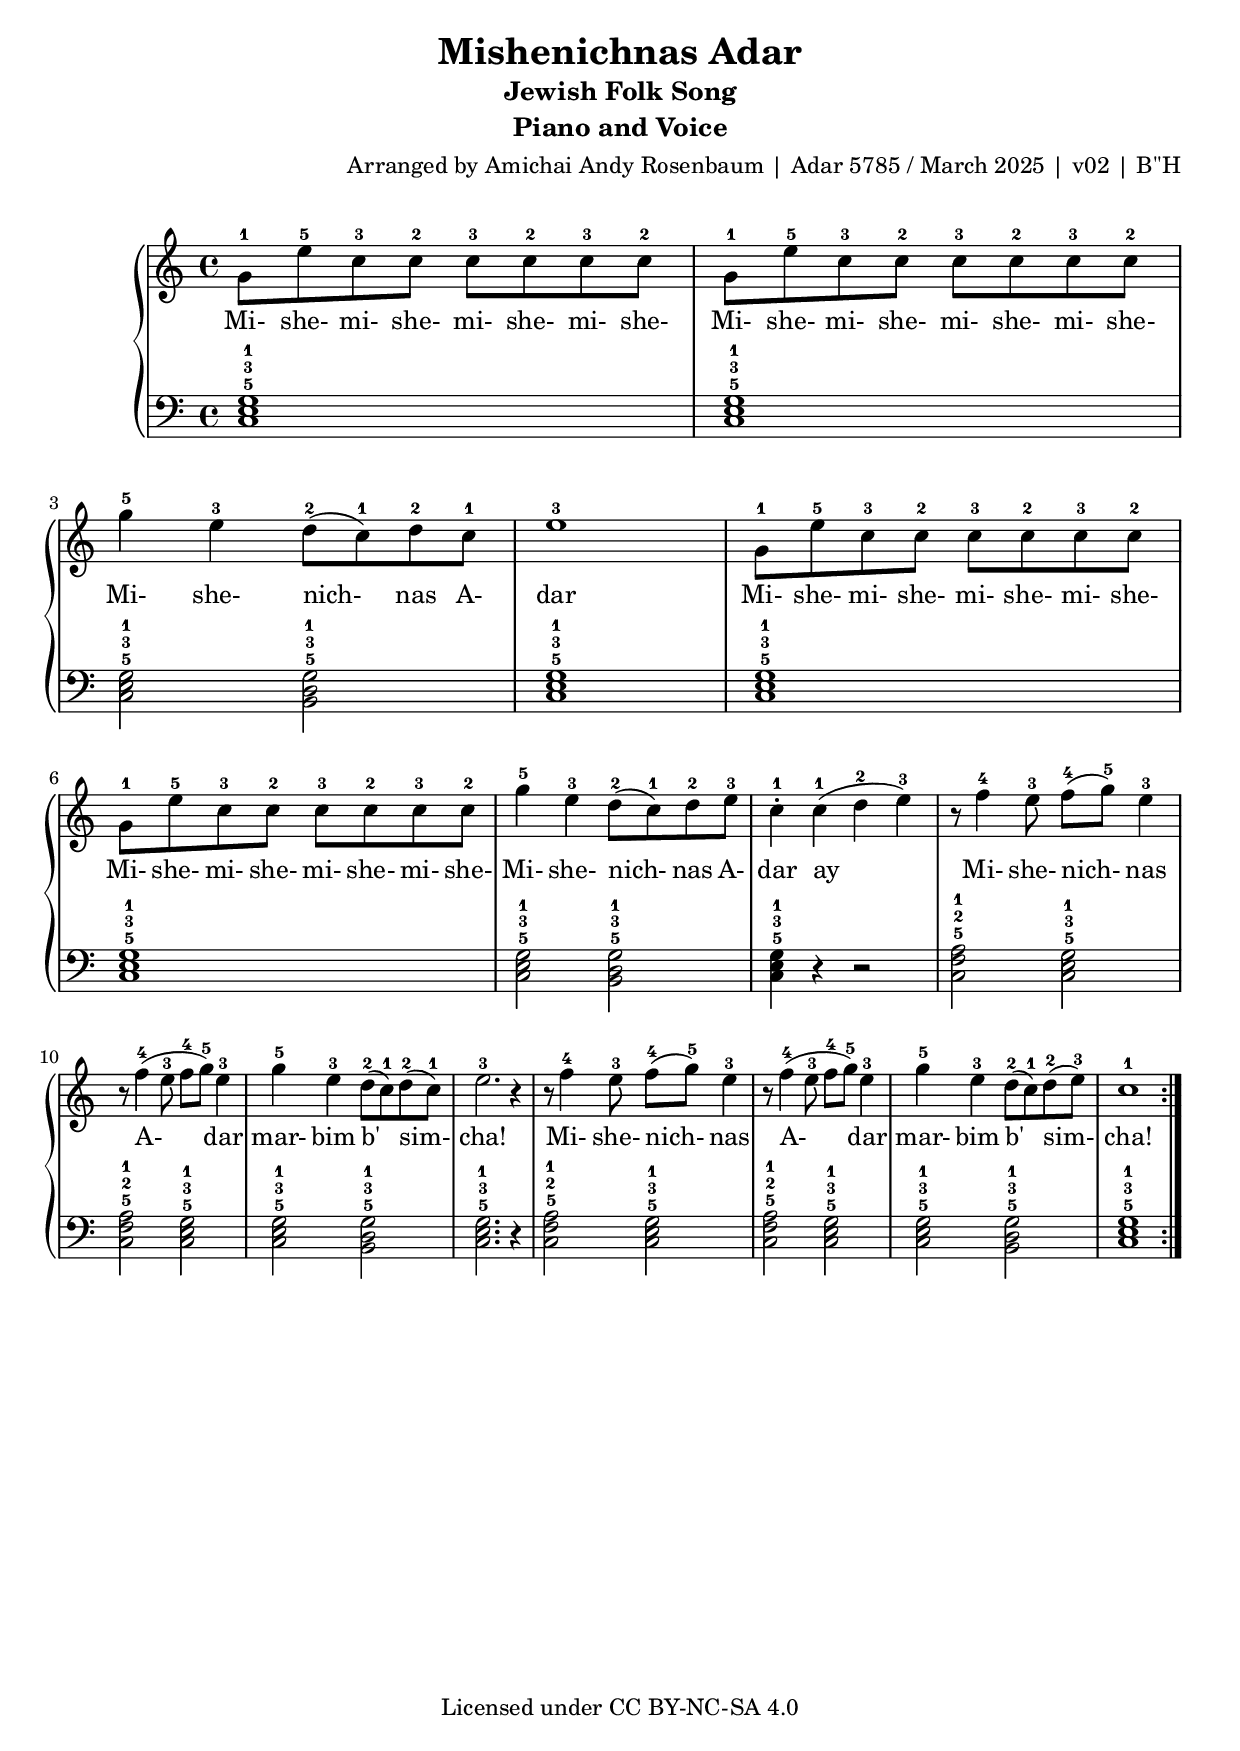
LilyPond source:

\version "2.24.4"

\header {
  title = "Mishenichnas Adar"
  subtitle = "Jewish Folk Song"
  arranger = "Arranged by Amichai Andy Rosenbaum | Adar 5785 / March 2025 | v02 | B''H"
  instrument = "Piano and Voice"
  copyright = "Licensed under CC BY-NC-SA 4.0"
}

\markup \vspace #1

upper = \relative c' {
  \clef treble
  \key c \major
  \time 4/4

  % A1 mi-she-mi-she-
  g'8-1 e'-5 c-3 c-2 c-3 c-2 c-3 c-2 |
  g8-1 e'-5 c-3 c-2 c-3 c-2 c-3 c-2 |
  g'4-5 e-3 d8-2( c-1) d-2 c-1 |
  e1-3 |

  % A2 mi-she-mi-she-
  g,8-1 e'-5 c-3 c-2 c-3 c-2 c-3 c-2 |
  g8-1 e'-5 c-3 c-2 c-3 c-2 c-3 c-2 |
  g'4-5 e-3 d8-2( c-1) d-2 e-3 |
  c4-1-. c-1( d-2 e-3) |

  % B1 mi-she-nich-nas
  r8 f4-4 e8-3 f-4( g-5) e4-3 |
  r8 f4-4( e8-3 f-4 g-5) e4-3 |
  g4-5 e-3 d8-2( c-1) d-2( c-1) |
  e2.-3 r4 |

  % B2 mi-she-nich-nas
  r8 f4-4 e8-3 f-4( g-5) e4-3 |
  r8 f4-4( e8-3 f-4 g-5) e4-3 |
  g4-5 e-3 d8-2( c-1) d-2( e-3) |
  c1-1 |
}

lower = \relative c {
  \clef bass
  \key c \major
  \time 4/4

  % A1
  <c e g>1-5-3-1 |
  <c e g>1-5-3-1 |
  <c e g>2-5-3-1  <b d g>2-5-3-1 |
  <c e g>1-5-3-1 |

  % A2
  <c e g>1-5-3-1 |
  <c e g>1-5-3-1 |
  <c e g>2-5-3-1  <b d g>2-5-3-1 |
  <c e g>4-5-3-1 r r2 |

  % B1
  <c f a>2-5-2-1 <c e g>2-5-3-1 |
  <c f a>2-5-2-1 <c e g>2-5-3-1 |
  <c e g>2-5-3-1  <b d g>2-5-3-1 |
  <c e g>2.-5-3-1 r4 |

  % B2
  <c f a>2-5-2-1 <c e g>2-5-3-1 |
  <c f a>2-5-2-1 <c e g>2-5-3-1 |
  <c e g>2-5-3-1  <b d g>2-5-3-1 |
  <c e g>1-5-3-1 |

}

text = \lyricmode {
  % A1
  Mi- she- mi- she- mi- she- mi- she- |
  Mi- she- mi- she- mi- she- mi- she- |
  Mi- she- nich- nas A- |
  dar |

  % A2
  Mi- she- mi- she- mi- she- mi- she- |
  Mi- she- mi- she- mi- she- mi- she- |
  Mi- she- nich- nas A- |
  dar ay |

  % B1
  Mi- she- nich- nas |
  A- dar |
  mar- bim b' sim- cha! |

  % B2
  Mi- she- nich- nas |
  A- dar |
  mar- bim b' sim- cha! |
}

\score {
  \new PianoStaff <<
    \new Staff = upper { \new Voice = "singer" \repeat volta 2 \upper }
    \new Lyrics \lyricsto "singer" \text
    \new Staff = lower { \repeat volta 2 \lower }
  >>
  \layout { }
  \midi { }
}
